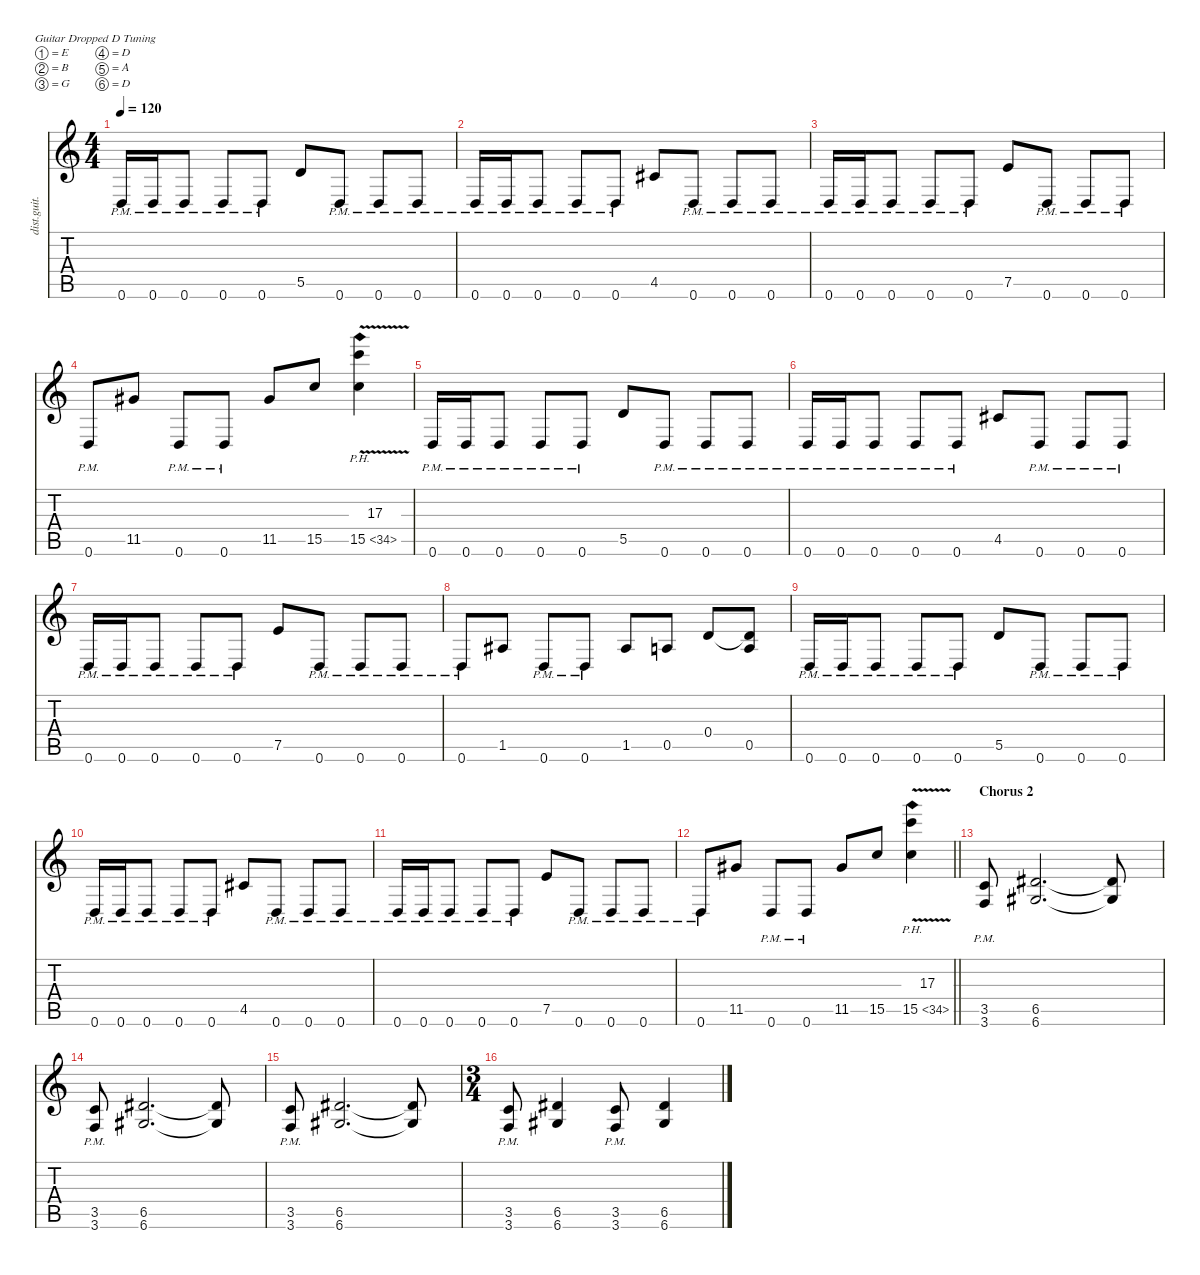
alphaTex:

\defaultSystemsLayout 4
\hideDynamics
\bracketExtendMode nobrackets
\otherSystemsTrackNameOrientation horizontal
\track ("Mark Morton - Rhythm" "dist.guit.") {instrument distortionguitar}
\staff {score tabs}
\tuning (E4 B3 G3 D3 A2 D2)
\ts (4 4)
\tempo 120
\clef g2
\ks c
0.6{pm}.16{dy f beam Up} 0.6{pm}.16{beam Up} 0.6{pm}.8{beam Up} 0.6{pm}.8{beam Up} 0.6{pm}.8{beam Up} 5.5.8{beam Up} 0.6{pm}.8{beam Up} 0.6{pm}.8{beam Up} 0.6{pm}.8{beam Up} |
0.6{pm}.16{beam Up} 0.6{pm}.16{beam Up} 0.6{pm}.8{beam Up} 0.6{pm}.8{beam Up} 0.6{pm}.8{beam Up} 4.5{acc #}.8{beam Up} 0.6{pm}.8{beam Up} 0.6{pm}.8{beam Up} 0.6{pm}.8{beam Up} |
0.6{pm}.16{beam Up} 0.6{pm}.16{beam Up} 0.6{pm}.8{beam Up} 0.6{pm}.8{beam Up} 0.6{pm}.8{beam Up} 7.5.8{beam Up} 0.6{pm}.8{beam Up} 0.6{pm}.8{beam Up} 0.6{pm}.8{beam Up} |
0.6{pm}.8{beam Up} 11.5{acc #}.8{beam Up} 0.6{pm}.8{beam Up} 0.6{pm}.8{beam Up} 11.5{acc #}.8{beam Up} 15.5.8{beam Up} (15.5{ph 19 v} 17.3).4{beam Down} |
0.6{pm}.16{beam Up} 0.6{pm}.16{beam Up} 0.6{pm}.8{beam Up} 0.6{pm}.8{beam Up} 0.6{pm}.8{beam Up} 5.5.8{beam Up} 0.6{pm}.8{beam Up} 0.6{pm}.8{beam Up} 0.6{pm}.8{beam Up} |
0.6{pm}.16{beam Up} 0.6{pm}.16{beam Up} 0.6{pm}.8{beam Up} 0.6{pm}.8{beam Up} 0.6{pm}.8{beam Up} 4.5{acc #}.8{beam Up} 0.6{pm}.8{beam Up} 0.6{pm}.8{beam Up} 0.6{pm}.8{beam Up} |
0.6{pm}.16{beam Up} 0.6{pm}.16{beam Up} 0.6{pm}.8{beam Up} 0.6{pm}.8{beam Up} 0.6{pm}.8{beam Up} 7.5.8{beam Up} 0.6{pm}.8{beam Up} 0.6{pm}.8{beam Up} 0.6{pm}.8{beam Up} |
0.6{pm}.8{beam Up} 1.5{acc #}.8{beam Up} 0.6{pm}.8{beam Up} 0.6{pm}.8{beam Up} 1.5{acc #}.8{beam Up} 0.5.8{beam Up} 0.4.8{beam Up} (0.4{t} 0.5).8{beam Up} |
0.6{pm}.16{beam Up} 0.6{pm}.16{beam Up} 0.6{pm}.8{beam Up} 0.6{pm}.8{beam Up} 0.6{pm}.8{beam Up} 5.5.8{beam Up} 0.6{pm}.8{beam Up} 0.6{pm}.8{beam Up} 0.6{pm}.8{beam Up} |
0.6{pm}.16{beam Up} 0.6{pm}.16{beam Up} 0.6{pm}.8{beam Up} 0.6{pm}.8{beam Up} 0.6{pm}.8{beam Up} 4.5{acc #}.8{beam Up} 0.6{pm}.8{beam Up} 0.6{pm}.8{beam Up} 0.6{pm}.8{beam Up} |
0.6{pm}.16{beam Up} 0.6{pm}.16{beam Up} 0.6{pm}.8{beam Up} 0.6{pm}.8{beam Up} 0.6{pm}.8{beam Up} 7.5.8{beam Up} 0.6{pm}.8{beam Up} 0.6{pm}.8{beam Up} 0.6{pm}.8{beam Up} |
\barLineRight lightlight
0.6{pm}.8{beam Up} 11.5{acc #}.8{beam Up} 0.6{pm}.8{beam Up} 0.6{pm}.8{beam Up} 11.5{acc #}.8{beam Up} 15.5.8{beam Up} (15.5{ph 19 v} 17.3).4{beam Down} |
\section ("" "Chorus 2")
(3.5{pm} 3.6{pm}).8{beam Up} (6.5{acc #} 6.6{acc #}).2{d beam Up} (6.5{t acc #} 6.6{t acc #}).8{beam Up} |
(3.5{pm} 3.6{pm}).8{beam Up} (6.5{acc #} 6.6{acc #}).2{d beam Up} (6.5{t acc #} 6.6{t acc #}).8{beam Up} |
(3.5{pm} 3.6{pm}).8{beam Up} (6.5{acc #} 6.6{acc #}).2{d beam Up} (6.5{t acc #} 6.6{t acc #}).8{beam Up} |
\ts (3 4)
\beaming (8 2 2 2)
(3.5{pm} 3.6{pm}).8{beam Up} (6.5{acc #} 6.6{acc #}).4{beam Up} (3.5{pm} 3.6{pm}).8{beam Up} (6.5{acc #} 6.6{acc #}).4{beam Up}
